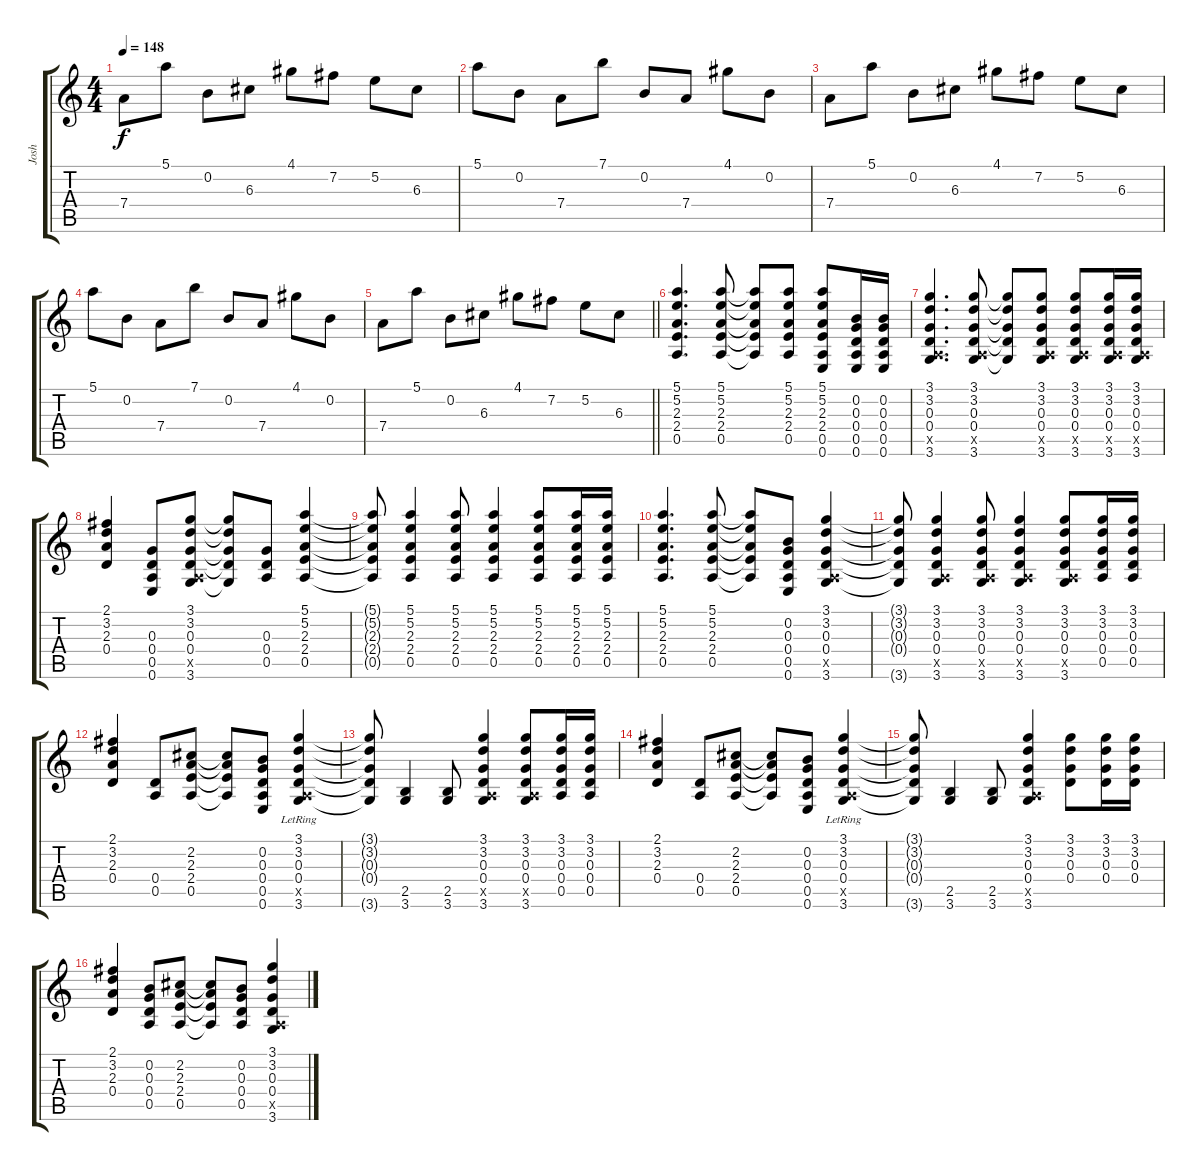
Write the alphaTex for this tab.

\track ("Josh" "Josh") {instrument acousticguitarsteel}
\staff {score tabs}
\tuning (E4 B3 G3 D3 A2 E2) {hide}
\ts (4 4)
\tempo 148
\clef g2
\ks c
7.4.8{dy f} 5.1.8 0.2.8 6.3.8 4.1.8 7.2.8 5.2.8 6.3.8 |
5.1.8 0.2.8 7.4.8 7.1.8 0.2.8 7.4.8 4.1.8 0.2.8 |
7.4.8 5.1.8 0.2.8 6.3.8 4.1.8 7.2.8 5.2.8 6.3.8 |
5.1.8 0.2.8 7.4.8 7.1.8 0.2.8 7.4.8 4.1.8 0.2.8 |
\barLineRight lightlight
7.4.8 5.1.8 0.2.8 6.3.8 4.1.8 7.2.8 5.2.8 6.3.8 |
(5.1 5.2 2.3 2.4 0.5).4{d} (5.1 5.2 2.3 2.4 0.5).8 (5.1{t} 5.2{t} 2.3{t} 2.4{t} 0.5{t}).8 (5.1 5.2 2.3 2.4 0.5).8 (5.1 5.2 2.3 2.4 0.5 0.6).8 (0.2 0.3 0.4 0.5 0.6).16 (0.2 0.3 0.4 0.5 0.6).16 |
(3.1 3.2 0.3 0.4 0.5{x} 3.6).4{d} (3.1 3.2 0.3 0.4 0.5{x} 3.6).8 (3.1{t} 3.2{t} 0.3{t} 0.4{t} 3.6{t}).8 (3.1 3.2 0.3 0.4 0.5{x} 3.6).8 (3.1 3.2 0.3 0.4 0.5{x} 3.6).8 (3.1 3.2 0.3 0.4 0.5{x} 3.6).16 (3.1 3.2 0.3 0.4 0.5{x} 3.6).16 |
(2.1 3.2 2.3 0.4).4 (0.3 0.4 0.5 0.6).8 (3.1 3.2 0.3 0.4 0.5{x} 3.6).8 (3.1{t} 3.2{t} 0.3{t} 0.4{t} 3.6{t}).8 (0.3 0.4 0.5).8 (5.1 5.2 2.3 2.4 0.5).4 |
(5.1{t} 5.2{t} 2.3{t} 2.4{t} 0.5{t}).8 (5.1 5.2 2.3 2.4 0.5).4 (5.1 5.2 2.3 2.4 0.5).8 (5.1 5.2 2.3 2.4 0.5).4 (5.1 5.2 2.3 2.4 0.5).8 (5.1 5.2 2.3 2.4 0.5).16 (5.1 5.2 2.3 2.4 0.5).16 |
(5.1 5.2 2.3 2.4 0.5).4{d} (5.1 5.2 2.3 2.4 0.5).8 (5.1{t} 5.2{t} 2.3{t} 2.4{t} 0.5{t}).8 (0.2 0.3 0.4 0.5 0.6).8 (3.1 3.2 0.3 0.4 0.5{x} 3.6).4 |
(3.1{t} 3.2{t} 0.3{t} 0.4{t} 3.6{t}).8 (3.1 3.2 0.3 0.4 0.5{x} 3.6).4 (3.1 3.2 0.3 0.4 0.5{x} 3.6).8 (3.1 3.2 0.3 0.4 0.5{x} 3.6).4 (3.1 3.2 0.3 0.4 0.5{x} 3.6).8 (3.1 3.2 0.3 0.4 0.5).16 (3.1 3.2 0.3 0.4 0.5).16 |
(2.1 3.2 2.3 0.4).4 (0.4 0.5).8 (2.2 2.3 2.4 0.5).8 (2.2{t} 2.3{t} 2.4{t} 0.5{t}).8 (0.2 0.3 0.4 0.5 0.6).8 (3.1{lr} 3.2{lr} 0.3{lr} 0.4{lr} 0.5{x} 3.6{lr}).4 |
(3.1{t} 3.2{t} 0.3{t} 0.4{t} 3.6{t}).8 (2.5 3.6).4 (2.5 3.6).8 (3.1 3.2 0.3 0.4 0.5{x} 3.6).4 (3.1 3.2 0.3 0.4 0.5{x} 3.6).8 (3.1 3.2 0.3 0.4 0.5).16 (3.1 3.2 0.3 0.4 0.5).16 |
(2.1 3.2 2.3 0.4).4 (0.4 0.5).8 (2.2 2.3 2.4 0.5).8 (2.2{t} 2.3{t} 2.4{t} 0.5{t}).8 (0.2 0.3 0.4 0.5 0.6).8 (3.1{lr} 3.2{lr} 0.3{lr} 0.4{lr} 0.5{x} 3.6{lr}).4 |
(3.1{t} 3.2{t} 0.3{t} 0.4{t} 3.6{t}).8 (2.5 3.6).4 (2.5 3.6).8 (3.1 3.2 0.3 0.4 0.5{x} 3.6).4 (3.1 3.2 0.3 0.4).8 (3.1 3.2 0.3 0.4).16 (3.1 3.2 0.3 0.4).16 |
(2.1 3.2 2.3 0.4).4 (0.2 0.3 0.4 0.5).8 (2.2 2.3 2.4 0.5).8 (2.2{t} 2.3{t} 2.4{t} 0.5{t}).8 (0.2 0.3 0.4 0.5).8 (3.1 3.2 0.3 0.4 0.5{x} 3.6).4
